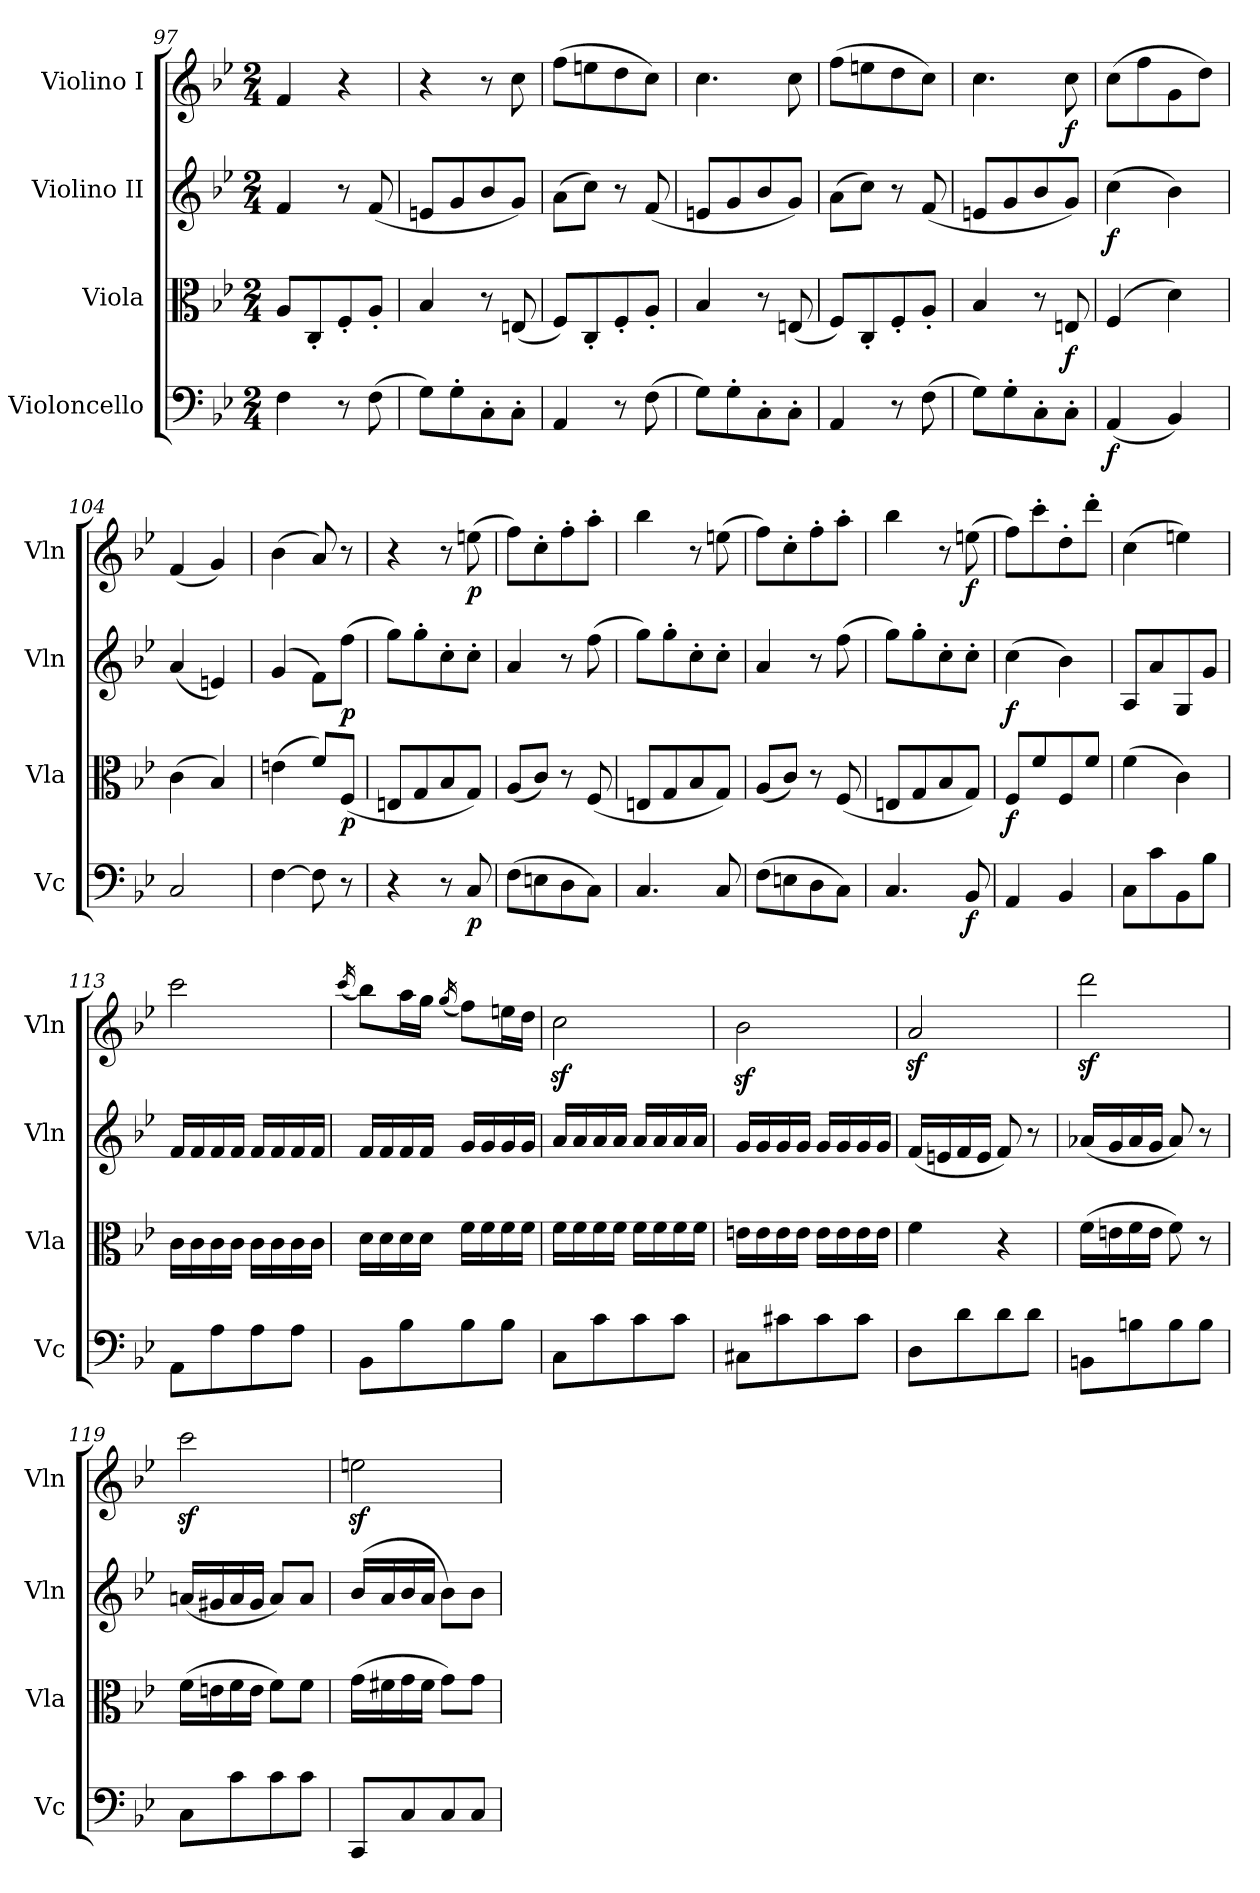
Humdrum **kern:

**kern	**dynam	**kern	**dynam	**kern	**dynam	**kern	**dynam
*part4	*part4	*part3	*part3	*part2	*part2	*part1	*part1
*staff4	*staff4	*staff3	*staff3	*staff2	*staff2	*staff1	*staff1
*I"Violoncello	*	*I"Viola	*	*I"Violino II	*	*I"Violino I	*
*I'Vc	*	*I'Vla	*	*I'Vln	*	*I'Vln	*
*clefF4	*	*clefC3	*	*clefG2	*	*clefG2	*
*k[b-e-]	*	*k[b-e-]	*	*k[b-e-]	*	*k[b-e-]	*
*B-:	*	*B-:	*	*B-:	*	*B-:	*
*M2/4	*	*M2/4	*	*M2/4	*	*M2/4	*
=97	=97	=97	=97	=97	=97	=97	=97
4F	.	8AL	.	4f	.	4f	.
.	.	8C'	.	.	.	.	.
8r	.	8F'	.	8r	.	4r	.
(8F	.	8A'J	.	(8f	.	.	.
=98	=98	=98	=98	=98	=98	=98	=98
8GL)	.	4B-	.	8enL	.	4r	.
8G'	.	.	.	8g	.	.	.
8C'	.	8r	.	8b-	.	8r	.
8C'J	.	(8En	.	8gJ)	.	8cc	.
=99	=99	=99	=99	=99	=99	=99	=99
4AA	.	8FL)	.	(8aL	.	(8ffL	.
.	.	8C'	.	8ccJ)	.	8een	.
8r	.	8F'	.	8r	.	8dd	.
(8F	.	8A'J	.	(8f	.	8ccJ)	.
=100	=100	=100	=100	=100	=100	=100	=100
8GL)	.	4B-	.	8enL	.	4.cc	.
8G'	.	.	.	8g	.	.	.
8C'	.	8r	.	8b-	.	.	.
8C'J	.	(8En	.	8gJ)	.	8cc	.
=101	=101	=101	=101	=101	=101	=101	=101
4AA	.	8FL)	.	(8aL	.	(8ffL	.
.	.	8C'	.	8ccJ)	.	8een	.
8r	.	8F'	.	8r	.	8dd	.
(8F	.	8A'J	.	(8f	.	8ccJ)	.
=102	=102	=102	=102	=102	=102	=102	=102
8GL)	.	4B-	.	8enL	.	4.cc	.
8G'	.	.	.	8g	.	.	.
8C'	.	8r	.	8b-	.	.	.
8C'J	.	8En	f	8gJ)	.	8cc	f
!!LO:LB:g=z
=103	=103	=103	=103	=103	=103	=103	=103
(4AA	f	(4F	.	(4cc	f	(8ccL	.
.	.	.	.	.	.	8ff	.
4BB-)	.	4d)	.	4b-)	.	8g	.
.	.	.	.	.	.	8ddJ)	.
=104	=104	=104	=104	=104	=104	=104	=104
2C	.	(4c	.	(4a	.	(4f	.
.	.	4B-)	.	4en)	.	4g)	.
=105	=105	=105	=105	=105	=105	=105	=105
[4F	.	(4en	.	(4g	.	(4b-	.
8F]	.	8fL)	.	8fL)	.	8a)	.
8r	.	(8FJ	p	(8ffJ	p	8r	.
=106	=106	=106	=106	=106	=106	=106	=106
4r	.	8EnL	.	8ggL)	.	4r	.
.	.	8G	.	8gg'	.	.	.
8r	.	8B-	.	8cc'	.	8r	.
8C	p	8GJ)	.	8cc'J	.	(8een	p
=107	=107	=107	=107	=107	=107	=107	=107
(8FL	.	(8AL	.	4a	.	8ffL)	.
8En	.	8cJ)	.	.	.	8cc'	.
8D	.	8r	.	8r	.	8ff'	.
8CJ)	.	(8F	.	(8ff	.	8aa'J	.
=108	=108	=108	=108	=108	=108	=108	=108
4.C	.	8EnL	.	8ggL)	.	4bb-	.
.	.	8G	.	8gg'	.	.	.
.	.	8B-	.	8cc'	.	8r	.
8C	.	8GJ)	.	8cc'J	.	(8een	.
=109	=109	=109	=109	=109	=109	=109	=109
(8FL	.	(8AL	.	4a	.	8ffL)	.
8En	.	8cJ)	.	.	.	8cc'	.
8D	.	8r	.	8r	.	8ff'	.
8CJ)	.	(8F	.	(8ff	.	8aa'J	.
=110	=110	=110	=110	=110	=110	=110	=110
4.C	.	8EnL	.	8ggL)	.	4bb-	.
.	.	8G	.	8gg'	.	.	.
.	.	8B-	.	8cc'	.	8r	.
8BB-	f	8GJ)	.	8cc'J	.	(8een	f
=111	=111	=111	=111	=111	=111	=111	=111
4AA	.	8FL	f	(4cc	f	8ffL)	.
.	.	8f	.	.	.	8ccc'	.
4BB-	.	8F	.	4b-)	.	8dd'	.
.	.	8fJ	.	.	.	8ddd'J	.
=112	=112	=112	=112	=112	=112	=112	=112
8CL	.	(4f	.	8AL	.	(4cc	.
8c	.	.	.	8a	.	.	.
8BB-	.	4c)	.	8G	.	4een)	.
8B-J	.	.	.	8gJ	.	.	.
!!LO:PB:g=z
=113	=113	=113	=113	=113	=113	=113	=113
8AAL	.	16cLL	.	16fLL	.	2ccc	.
.	.	16c	.	16f	.	.	.
8A	.	16c	.	16f	.	.	.
.	.	16cJJ	.	16fJJ	.	.	.
8A	.	16cLL	.	16fLL	.	.	.
.	.	16c	.	16f	.	.	.
8AJ	.	16c	.	16f	.	.	.
.	.	16cJJ	.	16fJJ	.	.	.
=114	=114	=114	=114	=114	=114	=114	=114
.	.	.	.	.	.	(<16qccc/	.
8BB-L	.	16dLL	.	16fLL	.	8bb-L)	.
.	.	16d	.	16f	.	.	.
8B-	.	16d	.	16f	.	16aaL	.
.	.	16dJJ	.	16fJJ	.	16ggJJ	.
.	.	.	.	.	.	(<16qgg/	.
8B-	.	16fLL	.	16gLL	.	8ffL)	.
.	.	16f	.	16g	.	.	.
8B-J	.	16f	.	16g	.	16eenL	.
.	.	16fJJ	.	16gJJ	.	16ddJJ	.
=115	=115	=115	=115	=115	=115	=115	=115
8CL	.	16fLL	.	16aLL	.	2ccz	.
.	.	16f	.	16a	.	.	.
8c	.	16f	.	16a	.	.	.
.	.	16fJJ	.	16aJJ	.	.	.
8c	.	16fLL	.	16aLL	.	.	.
.	.	16f	.	16a	.	.	.
8cJ	.	16f	.	16a	.	.	.
.	.	16fJJ	.	16aJJ	.	.	.
=116	=116	=116	=116	=116	=116	=116	=116
8C#XL	.	16enLL	.	16gLL	.	2b-z	.
.	.	16e	.	16g	.	.	.
8c#X	.	16e	.	16g	.	.	.
.	.	16eJJ	.	16gJJ	.	.	.
8c#	.	16eLL	.	16gLL	.	.	.
.	.	16e	.	16g	.	.	.
8c#J	.	16e	.	16g	.	.	.
.	.	16eJJ	.	16gJJ	.	.	.
=117	=117	=117	=117	=117	=117	=117	=117
8DL	.	4f	.	(16fLL	.	2az	.
.	.	.	.	16en	.	.	.
8d	.	.	.	16f	.	.	.
.	.	.	.	16eJJ	.	.	.
8d	.	4r	.	8f)	.	.	.
8dJ	.	.	.	8r	.	.	.
=118	=118	=118	=118	=118	=118	=118	=118
8BBnL	.	(16fLL	.	(16a-XLL	.	2dddz	.
.	.	16en	.	16g	.	.	.
8Bn	.	16f	.	16a-	.	.	.
.	.	16eJJ	.	16gJJ	.	.	.
8B	.	8f)	.	8a-)	.	.	.
8BJ	.	8r	.	8r	.	.	.
!!LO:LB:g=z
=119	=119	=119	=119	=119	=119	=119	=119
8CL	.	(16fLL	.	(16anLL	.	2cccz	.
.	.	16en	.	16g#X	.	.	.
8c	.	16f	.	16a	.	.	.
.	.	16eJJ	.	16g#JJ	.	.	.
8c	.	8fL)	.	8aL)	.	.	.
8cJ	.	8fJ	.	8aJ	.	.	.
=120	=120	=120	=120	=120	=120	=120	=120
8CCL	.	(16gLL	.	(16b-LL	.	2eenz	.
.	.	16f#X	.	16a	.	.	.
8C	.	16g	.	16b-	.	.	.
.	.	16f#JJ	.	16aJJ	.	.	.
8C	.	8gL)	.	8b-L)	.	.	.
8CJ	.	8gJ	.	8b-J	.	.	.
=	=	=	=	=	=	=	=
*-	*-	*-	*-	*-	*-	*-	*-
